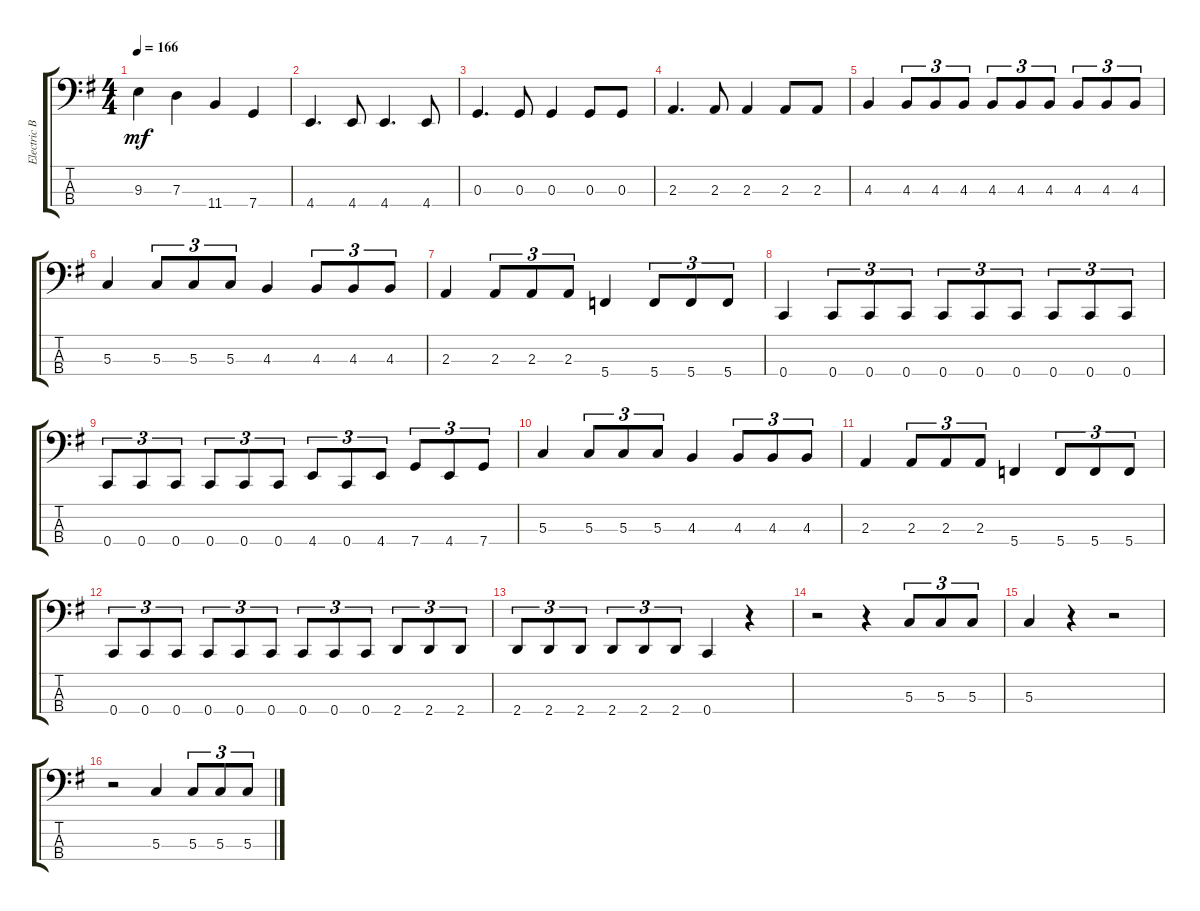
\track ("Electric Bass" "Electric B") {instrument electricbassfinger}
\staff {score tabs}
\tuning (F2 C2 G1 C1) {hide}
\ts (4 4)
\tempo 166
\clef f4
\ks g
9.3.4{dy mf} 7.3.4 11.4.4 7.4.4 |
4.4.4{d} 4.4.8 4.4.4{d} 4.4.8 |
0.3.4{d} 0.3.8 0.3.4 0.3.8 0.3.8 |
2.3.4{d} 2.3.8 2.3.4 2.3.8 2.3.8 |
4.3.4 4.3.8{tu (3 2)} 4.3.8{tu (3 2)} 4.3.8{tu (3 2)} 4.3.8{tu (3 2)} 4.3.8{tu (3 2)} 4.3.8{tu (3 2)} 4.3.8{tu (3 2)} 4.3.8{tu (3 2)} 4.3.8{tu (3 2)} |
5.3.4 5.3.8{tu (3 2)} 5.3.8{tu (3 2)} 5.3.8{tu (3 2)} 4.3.4 4.3.8{tu (3 2)} 4.3.8{tu (3 2)} 4.3.8{tu (3 2)} |
2.3.4 2.3.8{tu (3 2)} 2.3.8{tu (3 2)} 2.3.8{tu (3 2)} 5.4.4 5.4.8{tu (3 2)} 5.4.8{tu (3 2)} 5.4.8{tu (3 2)} |
0.4.4 0.4.8{tu (3 2)} 0.4.8{tu (3 2)} 0.4.8{tu (3 2)} 0.4.8{tu (3 2)} 0.4.8{tu (3 2)} 0.4.8{tu (3 2)} 0.4.8{tu (3 2)} 0.4.8{tu (3 2)} 0.4.8{tu (3 2)} |
0.4.8{tu (3 2)} 0.4.8{tu (3 2)} 0.4.8{tu (3 2)} 0.4.8{tu (3 2)} 0.4.8{tu (3 2)} 0.4.8{tu (3 2)} 4.4.8{tu (3 2)} 0.4.8{tu (3 2)} 4.4.8{tu (3 2)} 7.4.8{tu (3 2)} 4.4.8{tu (3 2)} 7.4.8{tu (3 2)} |
5.3.4 5.3.8{tu (3 2)} 5.3.8{tu (3 2)} 5.3.8{tu (3 2)} 4.3.4 4.3.8{tu (3 2)} 4.3.8{tu (3 2)} 4.3.8{tu (3 2)} |
2.3.4 2.3.8{tu (3 2)} 2.3.8{tu (3 2)} 2.3.8{tu (3 2)} 5.4.4 5.4.8{tu (3 2)} 5.4.8{tu (3 2)} 5.4.8{tu (3 2)} |
0.4.8{tu (3 2)} 0.4.8{tu (3 2)} 0.4.8{tu (3 2)} 0.4.8{tu (3 2)} 0.4.8{tu (3 2)} 0.4.8{tu (3 2)} 0.4.8{tu (3 2)} 0.4.8{tu (3 2)} 0.4.8{tu (3 2)} 2.4.8{tu (3 2)} 2.4.8{tu (3 2)} 2.4.8{tu (3 2)} |
2.4.8{tu (3 2)} 2.4.8{tu (3 2)} 2.4.8{tu (3 2)} 2.4.8{tu (3 2)} 2.4.8{tu (3 2)} 2.4.8{tu (3 2)} 0.4.4 r.4 |
r.2 r.4 5.3.8{tu (3 2)} 5.3.8{tu (3 2)} 5.3.8{tu (3 2)} |
5.3.4 r.4 r.2 |
r.2 5.3.4 5.3.8{tu (3 2)} 5.3.8{tu (3 2)} 5.3.8{tu (3 2)}
